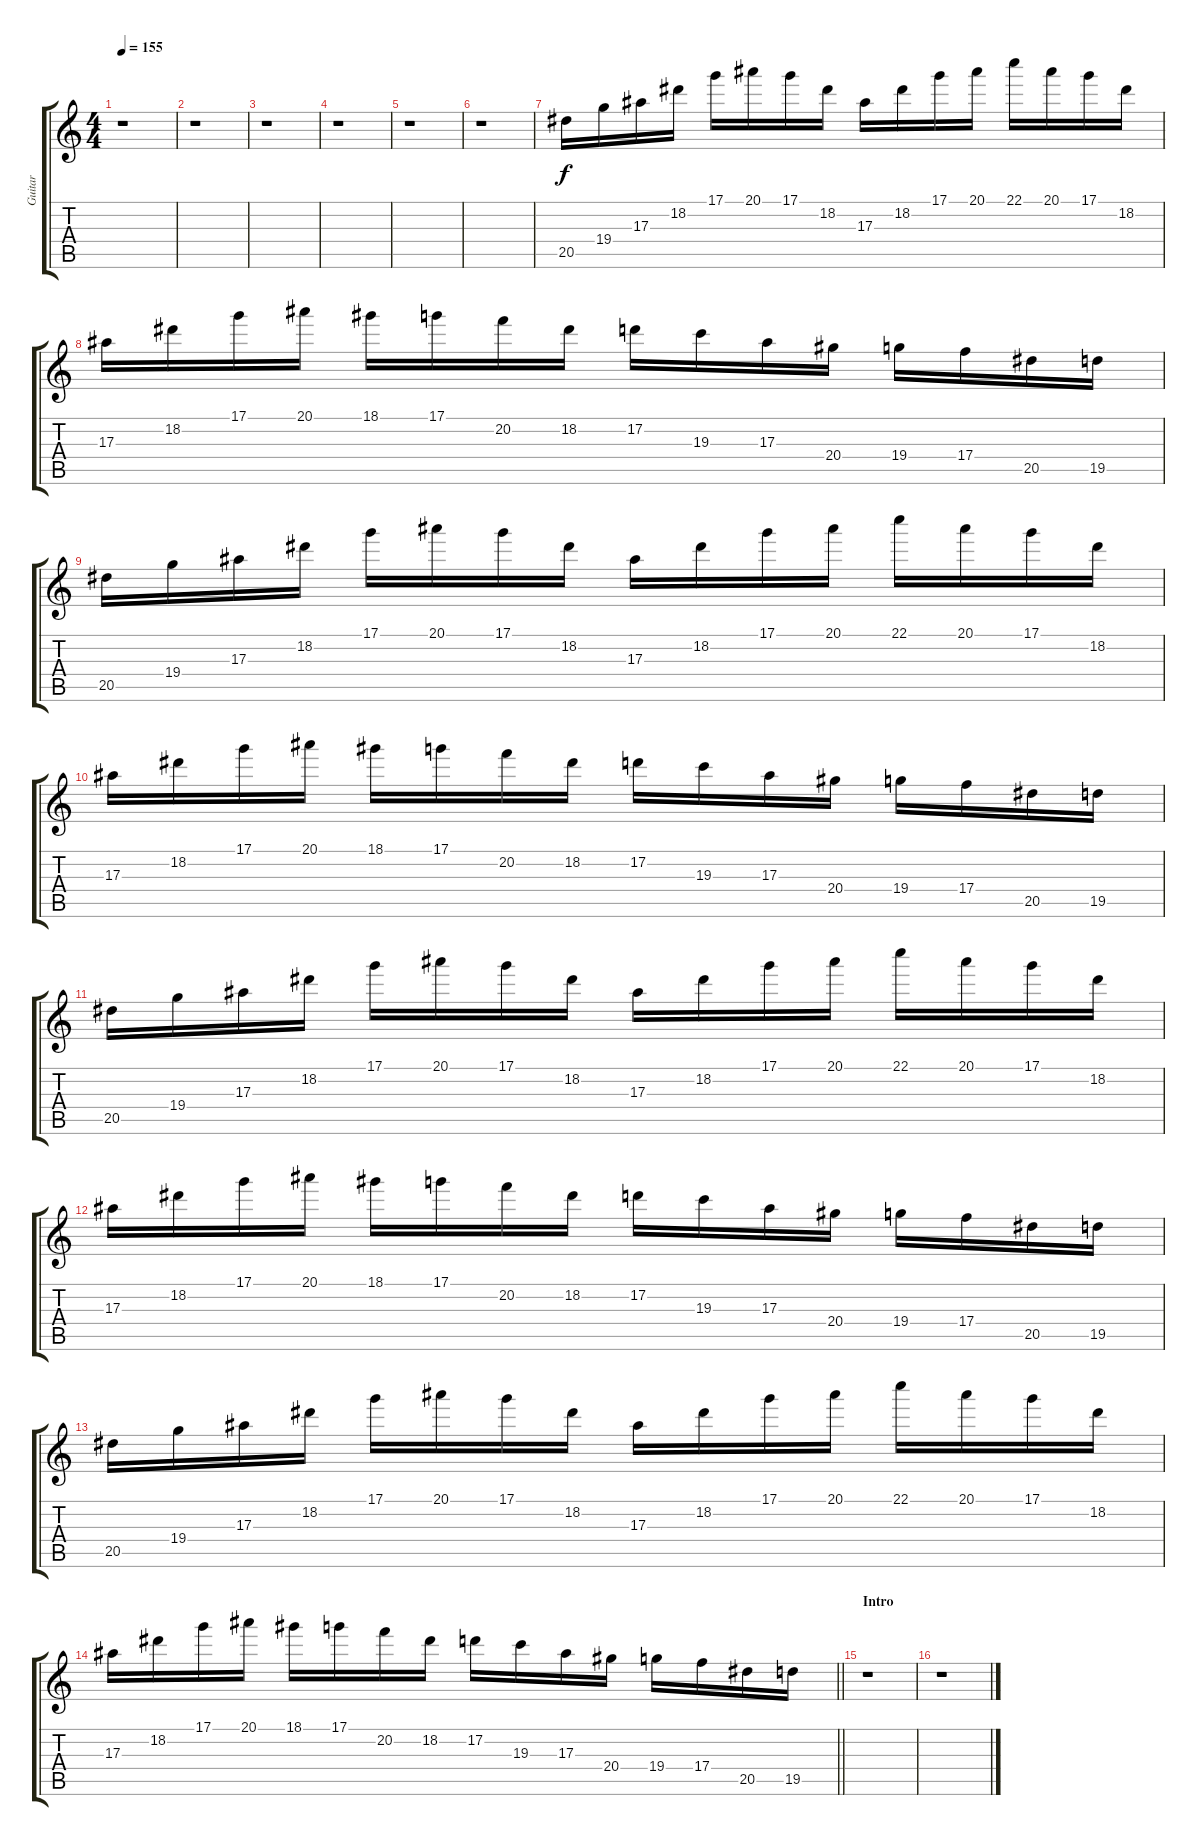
\track ("Guitar" "Guitar") {instrument distortionguitar}
\staff {score tabs}
\tuning (D4 A3 F3 C3 G2 C2) {hide}
\ts (4 4)
\tempo 155
\clef g2
\ks c
r.1{dy f} |
r.1 |
r.1 |
r.1 |
r.1 |
r.1 |
20.5.16 19.4.16 17.3.16 18.2.16 17.1.16 20.1.16 17.1.16 18.2.16 17.3.16 18.2.16 17.1.16 20.1.16 22.1.16 20.1.16 17.1.16 18.2.16 |
17.3.16 18.2.16 17.1.16 20.1.16 18.1.16 17.1.16 20.2.16 18.2.16 17.2.16 19.3.16 17.3.16 20.4.16 19.4.16 17.4.16 20.5.16 19.5.16 |
20.5.16 19.4.16 17.3.16 18.2.16 17.1.16 20.1.16 17.1.16 18.2.16 17.3.16 18.2.16 17.1.16 20.1.16 22.1.16 20.1.16 17.1.16 18.2.16 |
17.3.16 18.2.16 17.1.16 20.1.16 18.1.16 17.1.16 20.2.16 18.2.16 17.2.16 19.3.16 17.3.16 20.4.16 19.4.16 17.4.16 20.5.16 19.5.16 |
20.5.16 19.4.16 17.3.16 18.2.16 17.1.16 20.1.16 17.1.16 18.2.16 17.3.16 18.2.16 17.1.16 20.1.16 22.1.16 20.1.16 17.1.16 18.2.16 |
17.3.16 18.2.16 17.1.16 20.1.16 18.1.16 17.1.16 20.2.16 18.2.16 17.2.16 19.3.16 17.3.16 20.4.16 19.4.16 17.4.16 20.5.16 19.5.16 |
20.5.16 19.4.16 17.3.16 18.2.16 17.1.16 20.1.16 17.1.16 18.2.16 17.3.16 18.2.16 17.1.16 20.1.16 22.1.16 20.1.16 17.1.16 18.2.16 |
\barLineRight lightlight
17.3.16 18.2.16 17.1.16 20.1.16 18.1.16 17.1.16 20.2.16 18.2.16 17.2.16 19.3.16 17.3.16 20.4.16 19.4.16 17.4.16 20.5.16 19.5.16 |
\section ("" "Intro")
r.1 |
r.1
